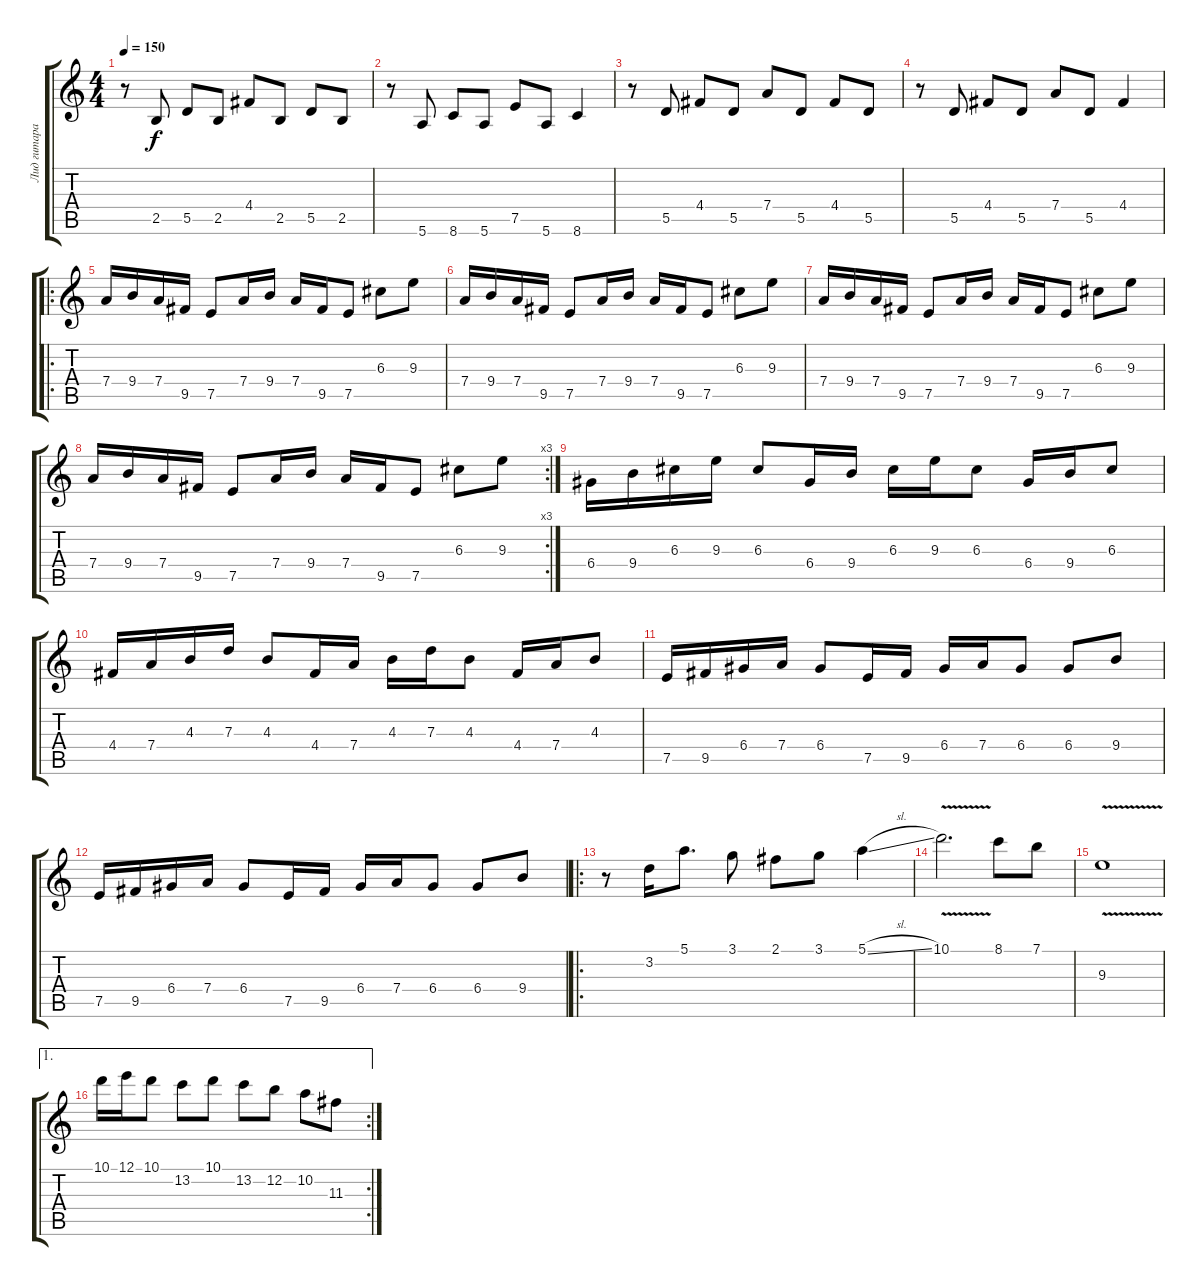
\track ("Лид гитара" "Лид гитара") {instrument overdrivenguitar}
\staff {score tabs}
\tuning (E4 B3 G3 D3 A2 E2) {hide}
\ts (4 4)
\tempo 150
\clef g2
\ks c
r.8{dy f} 2.5.8 5.5.8 2.5.8 4.4.8 2.5.8 5.5.8 2.5.8 |
r.8 5.6.8 8.6.8 5.6.8 7.5.8 5.6.8 8.6.4 |
r.8 5.5.8 4.4.8 5.5.8 7.4.8 5.5.8 4.4.8 5.5.8 |
r.8 5.5.8 4.4.8 5.5.8 7.4.8 5.5.8 4.4.4 |
\ro
7.4.16 9.4.16 7.4.16 9.5.16 7.5.8 7.4.16 9.4.16 7.4.16 9.5.16 7.5.8 6.3.8 9.3.8 |
7.4.16 9.4.16 7.4.16 9.5.16 7.5.8 7.4.16 9.4.16 7.4.16 9.5.16 7.5.8 6.3.8 9.3.8 |
7.4.16 9.4.16 7.4.16 9.5.16 7.5.8 7.4.16 9.4.16 7.4.16 9.5.16 7.5.8 6.3.8 9.3.8 |
\rc 3
7.4.16 9.4.16 7.4.16 9.5.16 7.5.8 7.4.16 9.4.16 7.4.16 9.5.16 7.5.8 6.3.8 9.3.8 |
6.4.16 9.4.16 6.3.16 9.3.16 6.3.8 6.4.16 9.4.16 6.3.16 9.3.16 6.3.8 6.4.16 9.4.16 6.3.8 |
4.4.16 7.4.16 4.3.16 7.3.16 4.3.8 4.4.16 7.4.16 4.3.16 7.3.16 4.3.8 4.4.16 7.4.16 4.3.8 |
7.5.16 9.5.16 6.4.16 7.4.16 6.4.8 7.5.16 9.5.16 6.4.16 7.4.16 6.4.8 6.4.8 9.4.8 |
7.5.16 9.5.16 6.4.16 7.4.16 6.4.8 7.5.16 9.5.16 6.4.16 7.4.16 6.4.8 6.4.8 9.4.8 |
\ro
r.8 3.2.16 5.1.8{d} 3.1.8 2.1.8 3.1.8 5.1{sl}.4 |
10.1{v}.2{d} 8.1.8 7.1.8 |
9.3{v}.1 |
\ae 1
\rc 2
10.1.16 12.1.16 10.1.8 13.2.8 10.1.8 13.2.8 12.2.8 10.2.8 11.3.8
